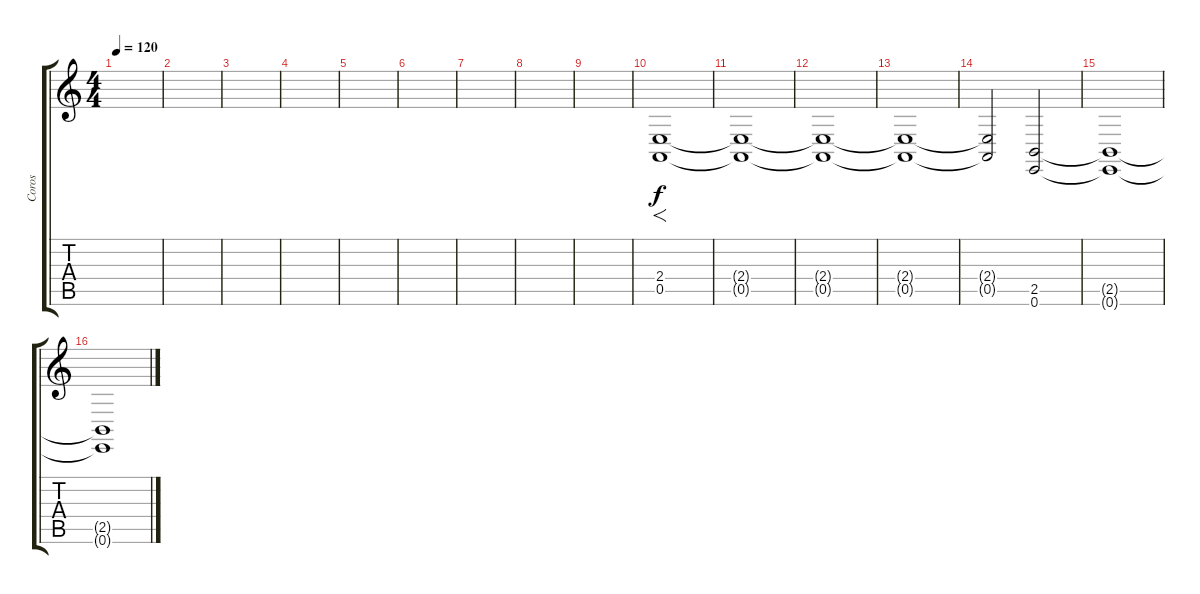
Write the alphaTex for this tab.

\track ("Coros" "Coros") {instrument choiraahs}
\staff {score tabs}
\tuning (E4 B3 G3 D3 A2 E2) {hide}
\ts (4 4)
\tempo 120
\clef g2
\ks c
|
|
|
|
|
|
|
|
|
(2.4 0.5).1{f} |
(2.4{t} 0.5{t}).1 |
(2.4{t} 0.5{t}).1 |
(2.4{t} 0.5{t}).1 |
(2.4{t} 0.5{t}).2 (2.5 0.6).2 |
(2.5{t} 0.6{t}).1 |
(2.5{t} 0.6{t}).1
